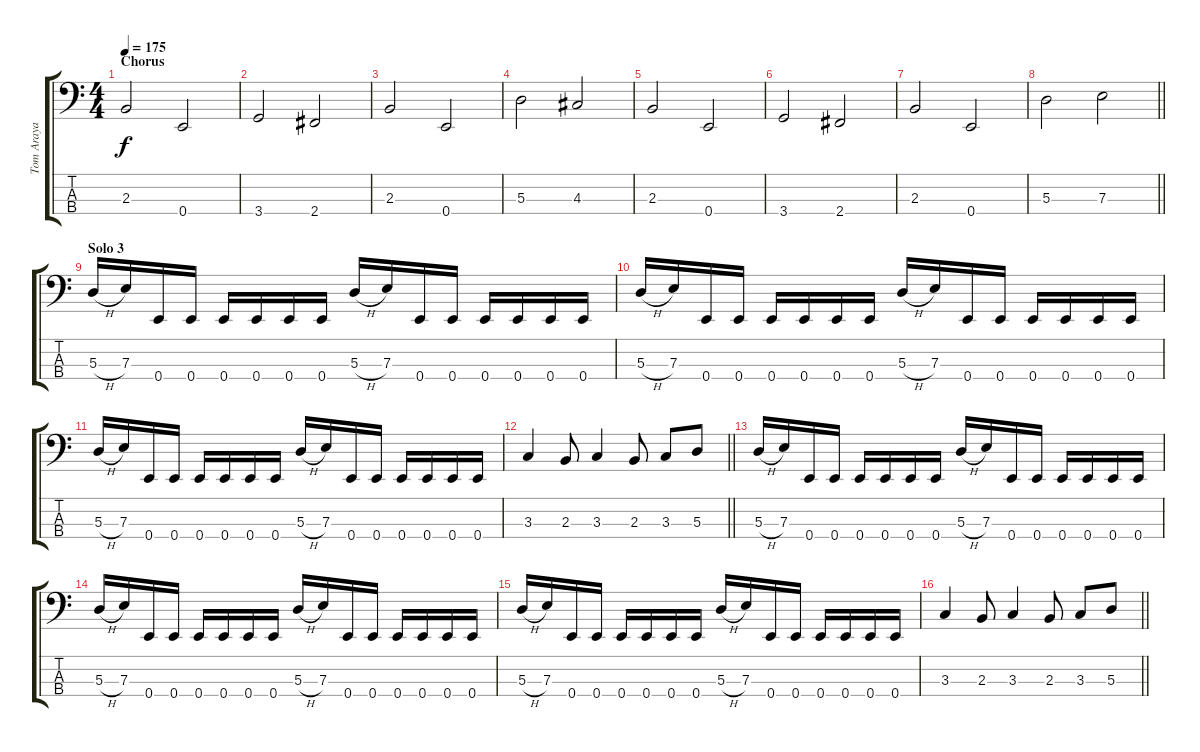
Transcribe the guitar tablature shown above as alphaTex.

\track ("Tom Araya" "Tom Araya") {instrument electricbassfinger}
\staff {score tabs}
\tuning (G2 D2 A1 E1) {hide}
\ts (4 4)
\section ("" "Chorus")
\tempo 175
\clef f4
\ks c
2.3.2{dy f} 0.4.2 |
3.4.2 2.4.2 |
2.3.2 0.4.2 |
5.3.2 4.3.2 |
2.3.2 0.4.2 |
3.4.2 2.4.2 |
2.3.2 0.4.2 |
\barLineRight lightlight
5.3.2 7.3.2 |
\section ("" "Solo 3")
5.3{h}.16 7.3.16 0.4.16 0.4.16 0.4.16 0.4.16 0.4.16 0.4.16 5.3{h}.16 7.3.16 0.4.16 0.4.16 0.4.16 0.4.16 0.4.16 0.4.16 |
5.3{h}.16 7.3.16 0.4.16 0.4.16 0.4.16 0.4.16 0.4.16 0.4.16 5.3{h}.16 7.3.16 0.4.16 0.4.16 0.4.16 0.4.16 0.4.16 0.4.16 |
5.3{h}.16 7.3.16 0.4.16 0.4.16 0.4.16 0.4.16 0.4.16 0.4.16 5.3{h}.16 7.3.16 0.4.16 0.4.16 0.4.16 0.4.16 0.4.16 0.4.16 |
\barLineRight lightlight
3.3.4 2.3.8 3.3.4 2.3.8 3.3.8 5.3.8 |
5.3{h}.16 7.3.16 0.4.16 0.4.16 0.4.16 0.4.16 0.4.16 0.4.16 5.3{h}.16 7.3.16 0.4.16 0.4.16 0.4.16 0.4.16 0.4.16 0.4.16 |
5.3{h}.16 7.3.16 0.4.16 0.4.16 0.4.16 0.4.16 0.4.16 0.4.16 5.3{h}.16 7.3.16 0.4.16 0.4.16 0.4.16 0.4.16 0.4.16 0.4.16 |
5.3{h}.16 7.3.16 0.4.16 0.4.16 0.4.16 0.4.16 0.4.16 0.4.16 5.3{h}.16 7.3.16 0.4.16 0.4.16 0.4.16 0.4.16 0.4.16 0.4.16 |
\barLineRight lightlight
3.3.4 2.3.8 3.3.4 2.3.8 3.3.8 5.3.8
